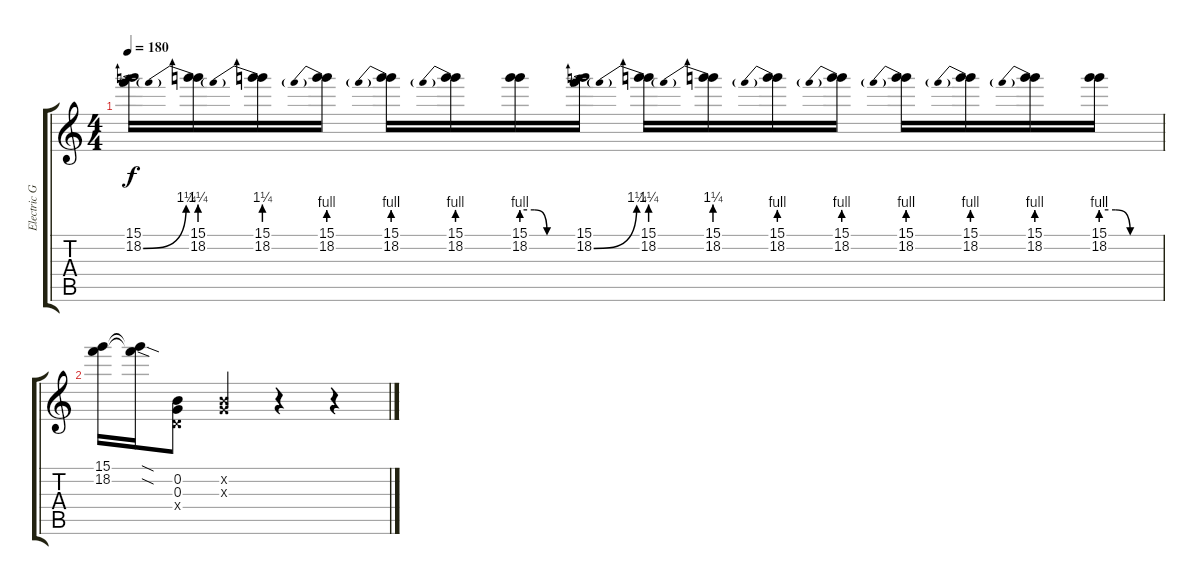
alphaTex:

\track ("Electric Guitar (Mustaine)" "Electric G") {instrument distortionguitar}
\staff {score tabs}
\tuning (E4 B3 G3 D3 A2 E2) {hide}
\ts (4 4)
\tempo 180
\clef g2
\ks c
(15.1 18.2{be (bend 0 0 60 5)}).16{dy f} (15.1 18.2{be (prebend 0 5 60 5)}).16 (15.1 18.2{be (prebend 0 5 60 5)}).16 (15.1 18.2{be (prebend 0 4 60 4)}).16 (15.1 18.2{be (prebend 0 4 60 4)}).16 (15.1 18.2{be (prebend 0 4 60 4)}).16 (15.1 18.2{be (custom 0 4 15 4 30 0 60 0)}).16 (15.1 18.2{be (bend 0 0 60 5)}).16 (15.1 18.2{be (prebend 0 5 60 5)}).16 (15.1 18.2{be (prebend 0 5 60 5)}).16 (15.1 18.2{be (prebend 0 4 60 4)}).16 (15.1 18.2{be (prebend 0 4 60 4)}).16 (15.1 18.2{be (prebend 0 4 60 4)}).16 (15.1 18.2{be (prebend 0 4 60 4)}).16 (15.1 18.2{be (prebend 0 4 60 4)}).16 (15.1 18.2{be (custom 0 4 15 4 30 0 60 0)}).16 |
(15.1 18.2).16 (15.1{sod t} 18.2{sod t}).16 (0.2 0.3 0.4{x}).8 (0.2{x} 0.3{x}).4 r.4 r.4
